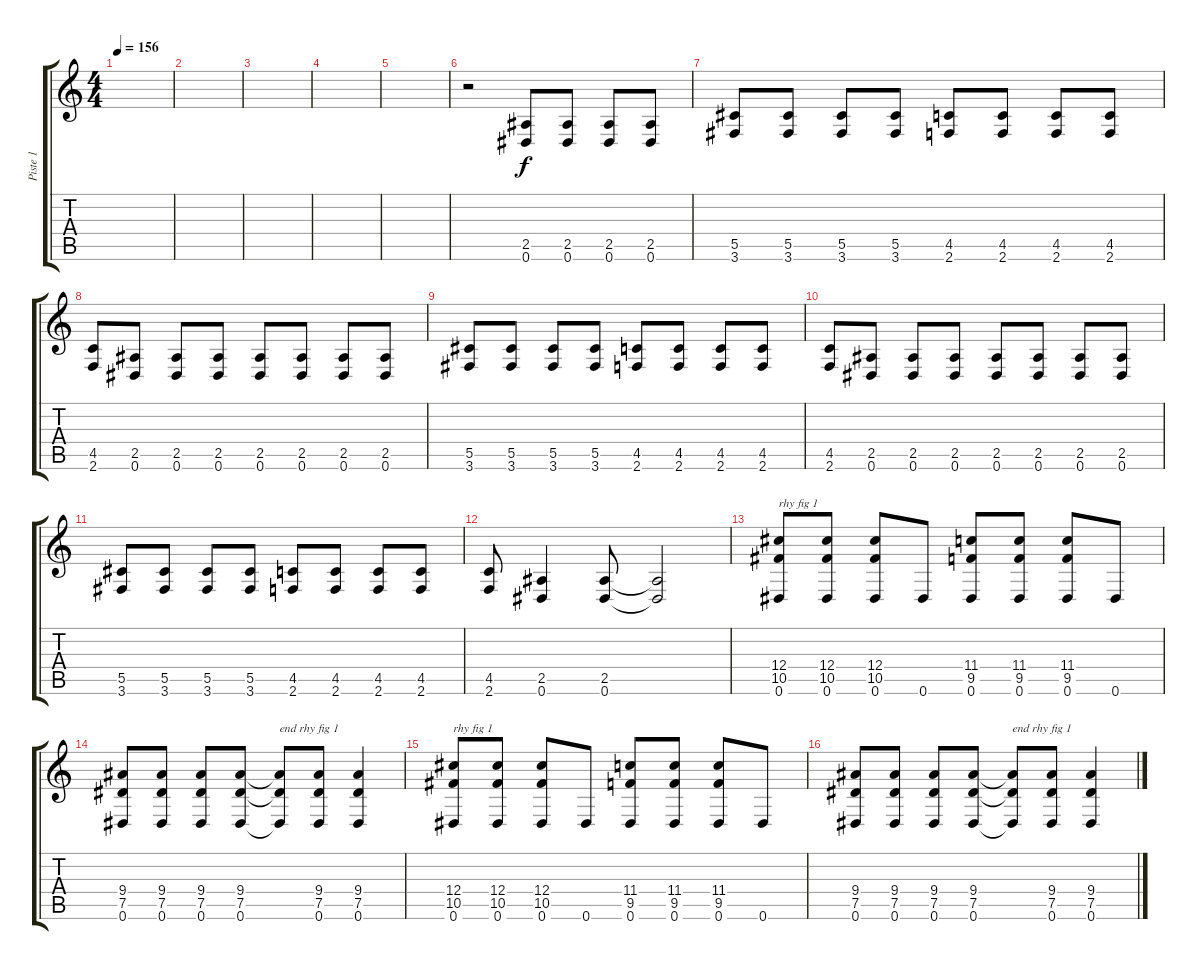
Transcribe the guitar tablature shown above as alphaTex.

\track ("Piste 1" "Piste 1") {instrument distortionguitar}
\staff {score tabs}
\tuning (Eb4 Bb3 Gb3 Db3 Ab2 Eb2) {hide}
\ts (4 4)
\tempo 156
\clef g2
\ks c
|
|
|
|
|
r.2 (2.5 0.6).8 (2.5 0.6).8 (2.5 0.6).8 (2.5 0.6).8 |
(5.5 3.6).8 (5.5 3.6).8 (5.5 3.6).8 (5.5 3.6).8 (4.5 2.6).8 (4.5 2.6).8 (4.5 2.6).8 (4.5 2.6).8 |
(4.5 2.6).8 (2.5 0.6).8 (2.5 0.6).8 (2.5 0.6).8 (2.5 0.6).8 (2.5 0.6).8 (2.5 0.6).8 (2.5 0.6).8 |
(5.5 3.6).8 (5.5 3.6).8 (5.5 3.6).8 (5.5 3.6).8 (4.5 2.6).8 (4.5 2.6).8 (4.5 2.6).8 (4.5 2.6).8 |
(4.5 2.6).8 (2.5 0.6).8 (2.5 0.6).8 (2.5 0.6).8 (2.5 0.6).8 (2.5 0.6).8 (2.5 0.6).8 (2.5 0.6).8 |
(5.5 3.6).8 (5.5 3.6).8 (5.5 3.6).8 (5.5 3.6).8 (4.5 2.6).8 (4.5 2.6).8 (4.5 2.6).8 (4.5 2.6).8 |
(4.5 2.6).8 (2.5 0.6).4 (2.5 0.6).8 (2.5{t} 0.6{t}).2 |
(12.4 10.5 0.6).8{txt "rhy fig 1"} (12.4 10.5 0.6).8 (12.4 10.5 0.6).8 0.6.8 (11.4 9.5 0.6).8 (11.4 9.5 0.6).8 (11.4 9.5 0.6).8 0.6.8 |
(9.4 7.5 0.6).8 (9.4 7.5 0.6).8 (9.4 7.5 0.6).8 (9.4 7.5 0.6).8 (9.4{t} 7.5{t} 0.6{t}).8{txt "end rhy fig 1"} (9.4 7.5 0.6).8 (9.4 7.5 0.6).4 |
(12.4 10.5 0.6).8{txt "rhy fig 1"} (12.4 10.5 0.6).8 (12.4 10.5 0.6).8 0.6.8 (11.4 9.5 0.6).8 (11.4 9.5 0.6).8 (11.4 9.5 0.6).8 0.6.8 |
(9.4 7.5 0.6).8 (9.4 7.5 0.6).8 (9.4 7.5 0.6).8 (9.4 7.5 0.6).8 (9.4{t} 7.5{t} 0.6{t}).8{txt "end rhy fig 1"} (9.4 7.5 0.6).8 (9.4 7.5 0.6).4
